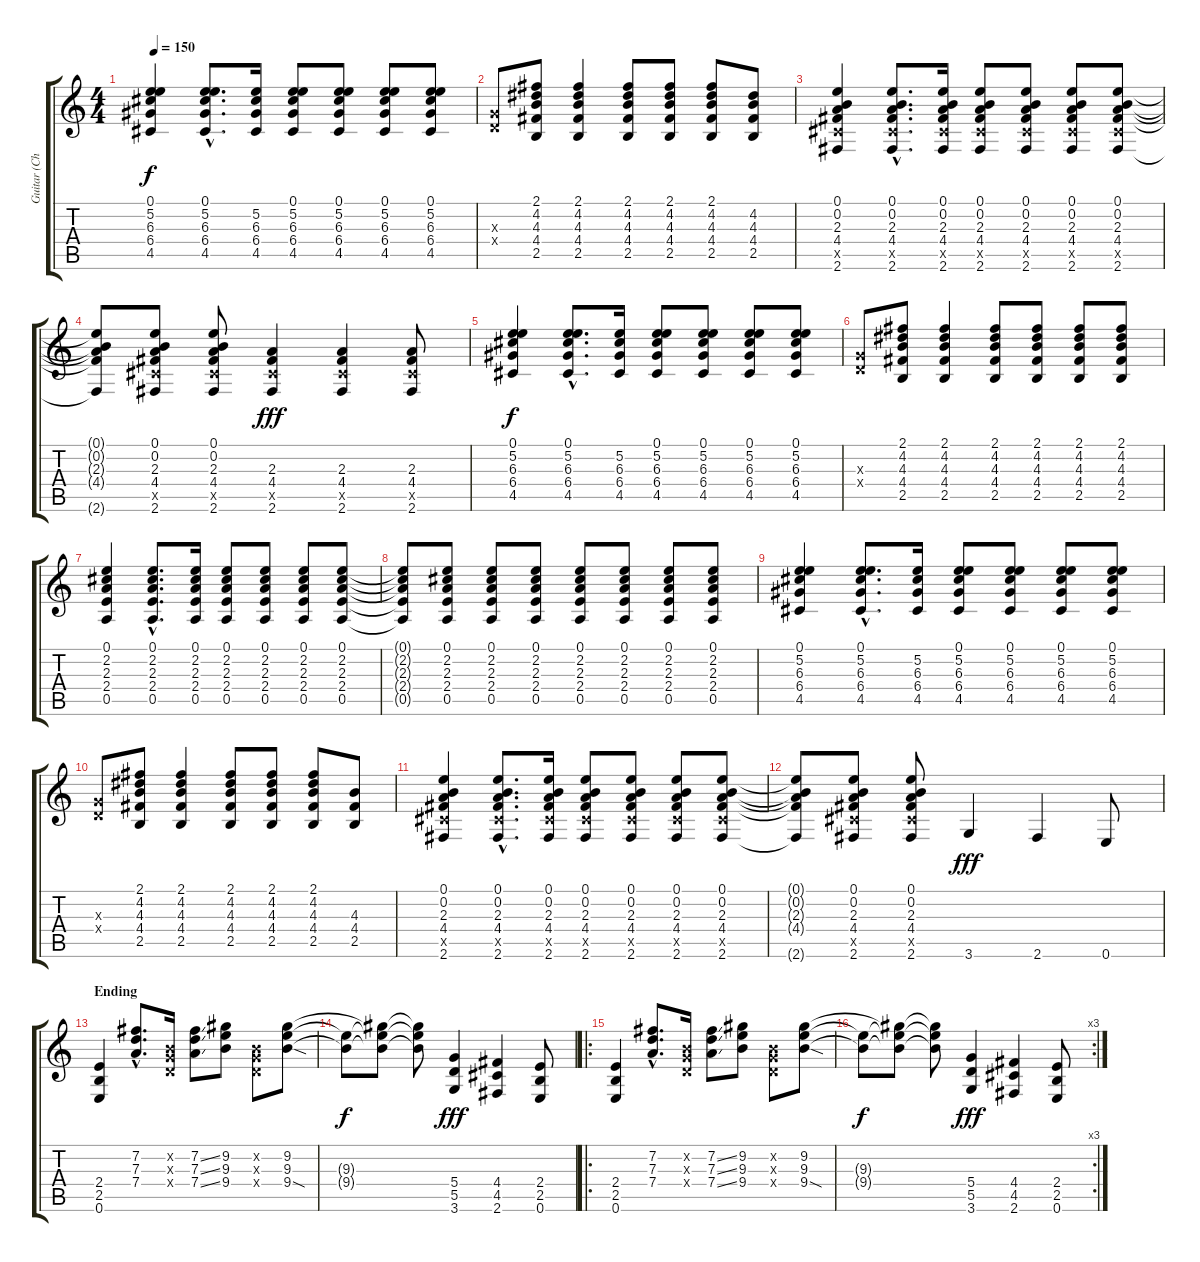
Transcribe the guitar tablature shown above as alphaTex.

\track ("Guitar (Chaz)" "Guitar (Ch") {instrument overdrivenguitar}
\staff {score tabs}
\tuning (E4 B3 G3 D3 A2 E2) {hide}
\ts (4 4)
\tempo 150
\clef g2
\ks c
(0.1 5.2 6.3 6.4 4.5).4{dy f} (0.1{hac} 5.2{hac} 6.3{hac} 6.4{hac} 4.5{hac}).8{d} (5.2 6.3 6.4 4.5).16 (0.1 5.2 6.3 6.4 4.5).8 (0.1 5.2 6.3 6.4 4.5).8 (0.1 5.2 6.3 6.4 4.5).8 (0.1 5.2 6.3 6.4 4.5).8 |
(0.3{x} 0.4{x}).8 (2.1 4.2 4.3 4.4 2.5).8 (2.1 4.2 4.3 4.4 2.5).4 (2.1 4.2 4.3 4.4 2.5).8 (2.1 4.2 4.3 4.4 2.5).8 (2.1 4.2 4.3 4.4 2.5).8 (4.2 4.3 4.4 2.5).8 |
(0.1 0.2 2.3 4.4 4.5{x} 2.6).4 (0.1{hac} 0.2{hac} 2.3{hac} 4.4{hac} 4.5{hac x} 2.6{hac}).8{d} (0.1 0.2 2.3 4.4 4.5{x} 2.6).16 (0.1 0.2 2.3 4.4 4.5{x} 2.6).8 (0.1 0.2 2.3 4.4 4.5{x} 2.6).8 (0.1 0.2 2.3 4.4 4.5{x} 2.6).8 (0.1 0.2 2.3 4.4 4.5{x} 2.6).8 |
(0.1{t} 0.2{t} 2.3{t} 4.4{t} 2.6{t}).8 (0.1 0.2 2.3 4.4 4.5{x} 2.6).8 (0.1 0.2 2.3 4.4 4.5{x} 2.6).8 (2.3 4.4 4.5{x} 2.6).4{dy fff} (2.3 4.4 4.5{x} 2.6).4 (2.3 4.4 4.5{x} 2.6).8 |
(0.1 5.2 6.3 6.4 4.5).4{dy f} (0.1{hac} 5.2{hac} 6.3{hac} 6.4{hac} 4.5{hac}).8{d} (5.2 6.3 6.4 4.5).16 (0.1 5.2 6.3 6.4 4.5).8 (0.1 5.2 6.3 6.4 4.5).8 (0.1 5.2 6.3 6.4 4.5).8 (0.1 5.2 6.3 6.4 4.5).8 |
(0.3{x} 0.4{x}).8 (2.1 4.2 4.3 4.4 2.5).8 (2.1 4.2 4.3 4.4 2.5).4 (2.1 4.2 4.3 4.4 2.5).8 (2.1 4.2 4.3 4.4 2.5).8 (2.1 4.2 4.3 4.4 2.5).8 (2.1 4.2 4.3 4.4 2.5).8 |
(0.1 2.2 2.3 2.4 0.5).4 (0.1{hac} 2.2{hac} 2.3{hac} 2.4{hac} 0.5{hac}).8{d} (0.1 2.2 2.3 2.4 0.5).16 (0.1 2.2 2.3 2.4 0.5).8 (0.1 2.2 2.3 2.4 0.5).8 (0.1 2.2 2.3 2.4 0.5).8 (0.1 2.2 2.3 2.4 0.5).8 |
(0.1{t} 2.2{t} 2.3{t} 2.4{t} 0.5{t}).8 (0.1 2.2 2.3 2.4 0.5).8 (0.1 2.2 2.3 2.4 0.5).8 (0.1 2.2 2.3 2.4 0.5).8 (0.1 2.2 2.3 2.4 0.5).8 (0.1 2.2 2.3 2.4 0.5).8 (0.1 2.2 2.3 2.4 0.5).8 (0.1 2.2 2.3 2.4 0.5).8 |
(0.1 5.2 6.3 6.4 4.5).4 (0.1{hac} 5.2{hac} 6.3{hac} 6.4{hac} 4.5{hac}).8{d} (5.2 6.3 6.4 4.5).16 (0.1 5.2 6.3 6.4 4.5).8 (0.1 5.2 6.3 6.4 4.5).8 (0.1 5.2 6.3 6.4 4.5).8 (0.1 5.2 6.3 6.4 4.5).8 |
(0.3{x} 0.4{x}).8 (2.1 4.2 4.3 4.4 2.5).8 (2.1 4.2 4.3 4.4 2.5).4 (2.1 4.2 4.3 4.4 2.5).8 (2.1 4.2 4.3 4.4 2.5).8 (2.1 4.2 4.3 4.4 2.5).8 (4.3 4.4 2.5).8 |
(0.1 0.2 2.3 4.4 4.5{x} 2.6).4 (0.1{hac} 0.2{hac} 2.3{hac} 4.4{hac} 4.5{hac x} 2.6{hac}).8{d} (0.1 0.2 2.3 4.4 4.5{x} 2.6).16 (0.1 0.2 2.3 4.4 4.5{x} 2.6).8 (0.1 0.2 2.3 4.4 4.5{x} 2.6).8 (0.1 0.2 2.3 4.4 4.5{x} 2.6).8 (0.1 0.2 2.3 4.4 4.5{x} 2.6).8 |
(0.1{t} 0.2{t} 2.3{t} 4.4{t} 2.6{t}).8 (0.1 0.2 2.3 4.4 4.5{x} 2.6).8 (0.1 0.2 2.3 4.4 4.5{x} 2.6).8 3.6.4{dy fff} 2.6.4 0.6.8 |
\section ("" "Ending")
(2.4 2.5 0.6).4 (7.2{hac} 7.3{hac} 7.4{hac}).8{d} (0.2{x} 0.3{x} 0.4{x}).16 (7.2{ss} 7.3{ss} 7.4{ss}).8 (9.2 9.3 9.4).8 (0.2{x} 0.3{x} 0.4{x}).8 (9.2 9.3 9.4{sod}).8 |
(9.3{t} 9.4{t}).8{dy f} (9.2{t} 9.3{t} 9.4{t}).8 (9.2{t} 9.3{t} 9.4{t}).8 (5.4 5.5 3.6).4{dy fff} (4.4 4.5 2.6).4 (2.4 2.5 0.6).8 |
\ro
(2.4 2.5 0.6).4 (7.2{hac} 7.3{hac} 7.4{hac}).8{d} (0.2{x} 0.3{x} 0.4{x}).16 (7.2{ss} 7.3{ss} 7.4{ss}).8 (9.2 9.3 9.4).8 (0.2{x} 0.3{x} 0.4{x}).8 (9.2 9.3 9.4{sod}).8 |
\rc 3
(9.3{t} 9.4{t}).8{dy f} (9.2{t} 9.3{t} 9.4{t}).8 (9.2{t} 9.3{t} 9.4{t}).8 (5.4 5.5 3.6).4{dy fff} (4.4 4.5 2.6).4 (2.4 2.5 0.6).8
